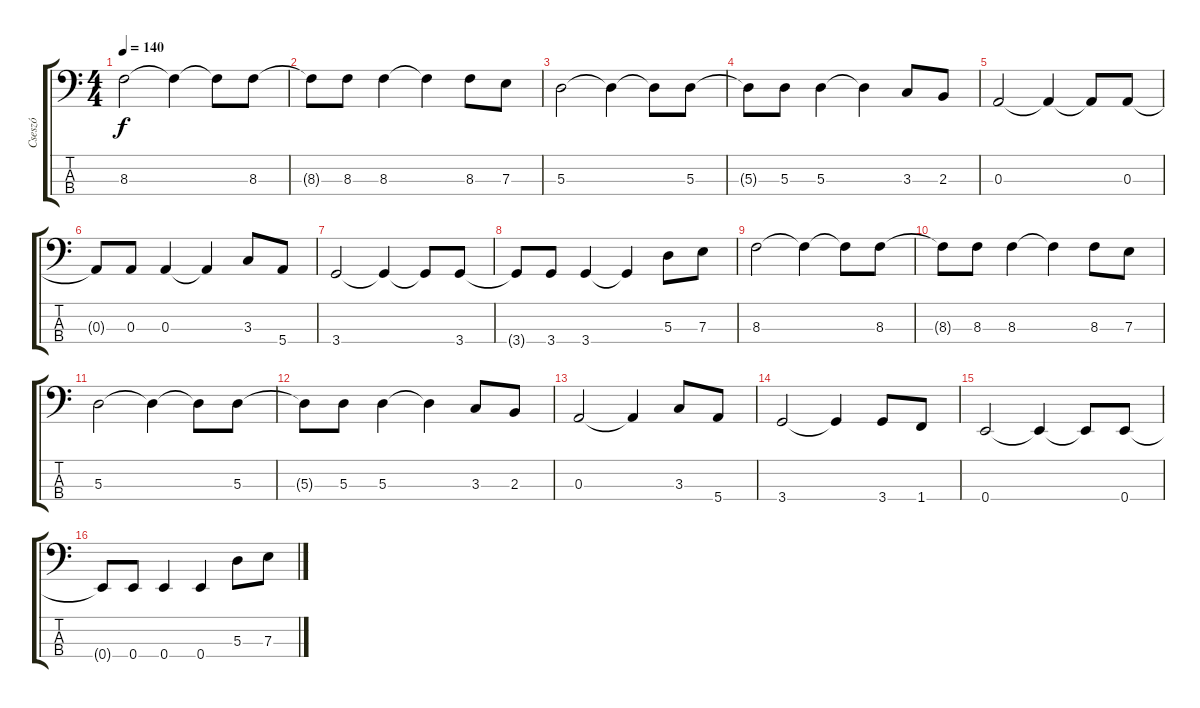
\track ("Cseszó" "Cseszó") {instrument electricbassfinger}
\staff {score tabs}
\tuning (G2 D2 A1 E1) {hide}
\ts (4 4)
\tempo 140
\clef f4
\ks c
8.3.2{dy f} 8.3{t}.4 8.3{t}.8 8.3.8 |
8.3{t}.8 8.3.8 8.3.4 8.3{t}.4 8.3.8 7.3.8 |
5.3.2 5.3{t}.4 5.3{t}.8 5.3.8 |
5.3{t}.8 5.3.8 5.3.4 5.3{t}.4 3.3.8 2.3.8 |
0.3.2 0.3{t}.4 0.3{t}.8 0.3.8 |
0.3{t}.8 0.3.8 0.3.4 0.3{t}.4 3.3.8 5.4.8 |
3.4.2 3.4{t}.4 3.4{t}.8 3.4.8 |
3.4{t}.8 3.4.8 3.4.4 3.4{t}.4 5.3.8 7.3.8 |
8.3.2 8.3{t}.4 8.3{t}.8 8.3.8 |
8.3{t}.8 8.3.8 8.3.4 8.3{t}.4 8.3.8 7.3.8 |
5.3.2 5.3{t}.4 5.3{t}.8 5.3.8 |
5.3{t}.8 5.3.8 5.3.4 5.3{t}.4 3.3.8 2.3.8 |
0.3.2 0.3{t}.4 3.3.8 5.4.8 |
3.4.2 3.4{t}.4 3.4.8 1.4.8 |
0.4.2 0.4{t}.4 0.4{t}.8 0.4.8 |
0.4{t}.8 0.4.8 0.4.4 0.4.4 5.3.8 7.3.8
